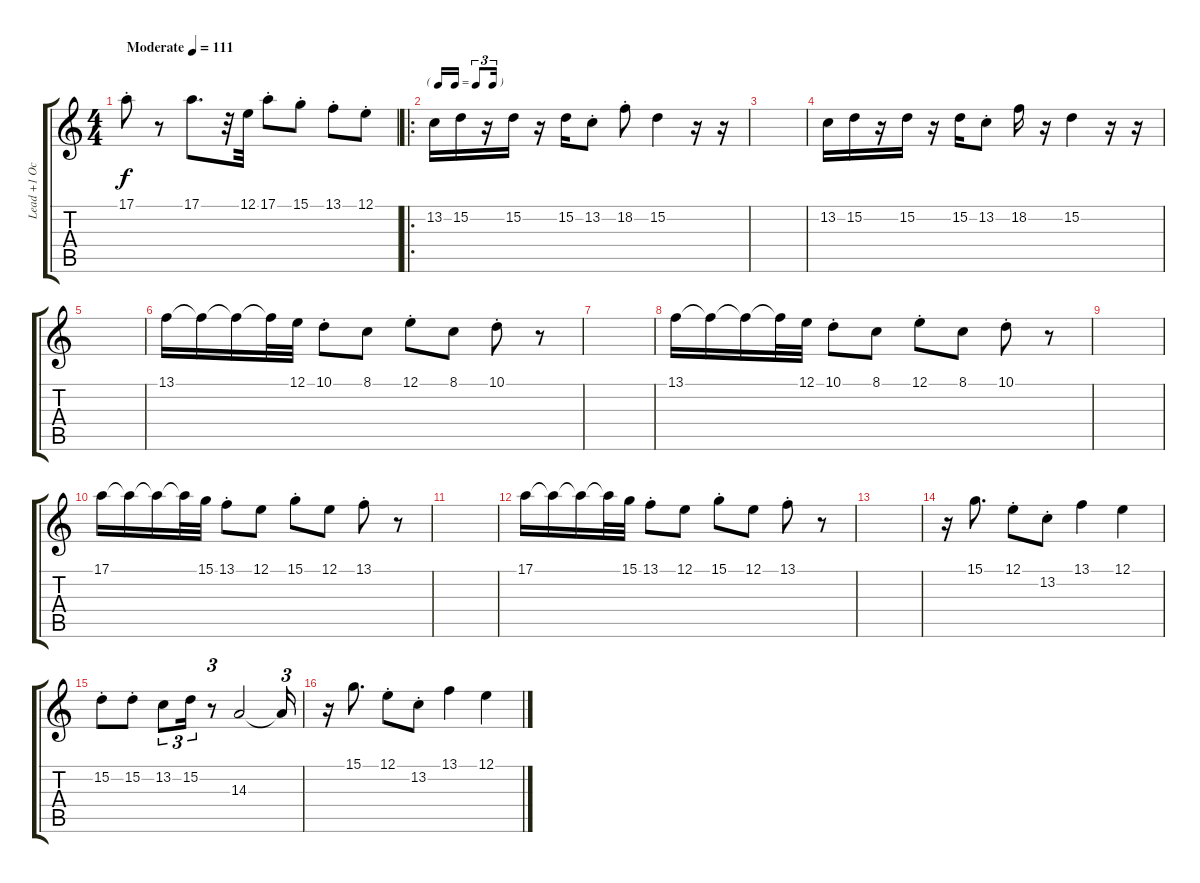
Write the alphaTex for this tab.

\track ("Lead +1 Octave" "Lead +1 Oc") {instrument lead2sawtooth}
\staff {score tabs}
\tuning (E4 B3 G3 D3 A2 E2) {hide}
\ts (4 4)
\tempo (111 "Moderate")
\clef g2
\ks c
17.1{st}.8{dy f instrument lead2sawtooth} r.8 17.1.8{d} r.32 12.1.32 17.1{st}.8 15.1{st}.8 13.1{st}.8 12.1{st}.8 |
\ro
\tf triplet16th
13.2.16 15.2.16 r.16 15.2.16 r.16 15.2.16 13.2{st}.8 18.2{st}.8 15.2.4 r.16 r.16 |
|
13.2.16 15.2.16 r.16 15.2.16 r.16 15.2.16 13.2{st}.8 18.2.16 r.16 15.2.4 r.16 r.16 |
|
13.1.16 13.1{t}.16 13.1{t}.16 13.1{t}.32 12.1.32 10.1{st}.8 8.1.8 12.1{st}.8 8.1.8 10.1{st}.8 r.8 |
|
13.1.16 13.1{t}.16 13.1{t}.16 13.1{t}.32 12.1.32 10.1{st}.8 8.1.8 12.1{st}.8 8.1.8 10.1{st}.8 r.8 |
|
17.1.16 17.1{t}.16 17.1{t}.16 17.1{t}.32 15.1.32 13.1{st}.8 12.1.8 15.1{st}.8 12.1.8 13.1{st}.8 r.8 |
|
17.1.16 17.1{t}.16 17.1{t}.16 17.1{t}.32 15.1.32 13.1{st}.8 12.1.8 15.1{st}.8 12.1.8 13.1{st}.8 r.8 |
|
r.16 15.1.8{d} 12.1{st}.8 13.2{st}.8 13.1.4 12.1.4 |
15.2{st}.8 15.2{st}.8 13.2.8{tu (3 2)} 15.2.16{tu (3 2)} r.8{tu (3 2)} 14.3.2 14.3{t}.16{tu (3 2)} |
r.16 15.1.8{d} 12.1{st}.8 13.2{st}.8 13.1.4 12.1.4
